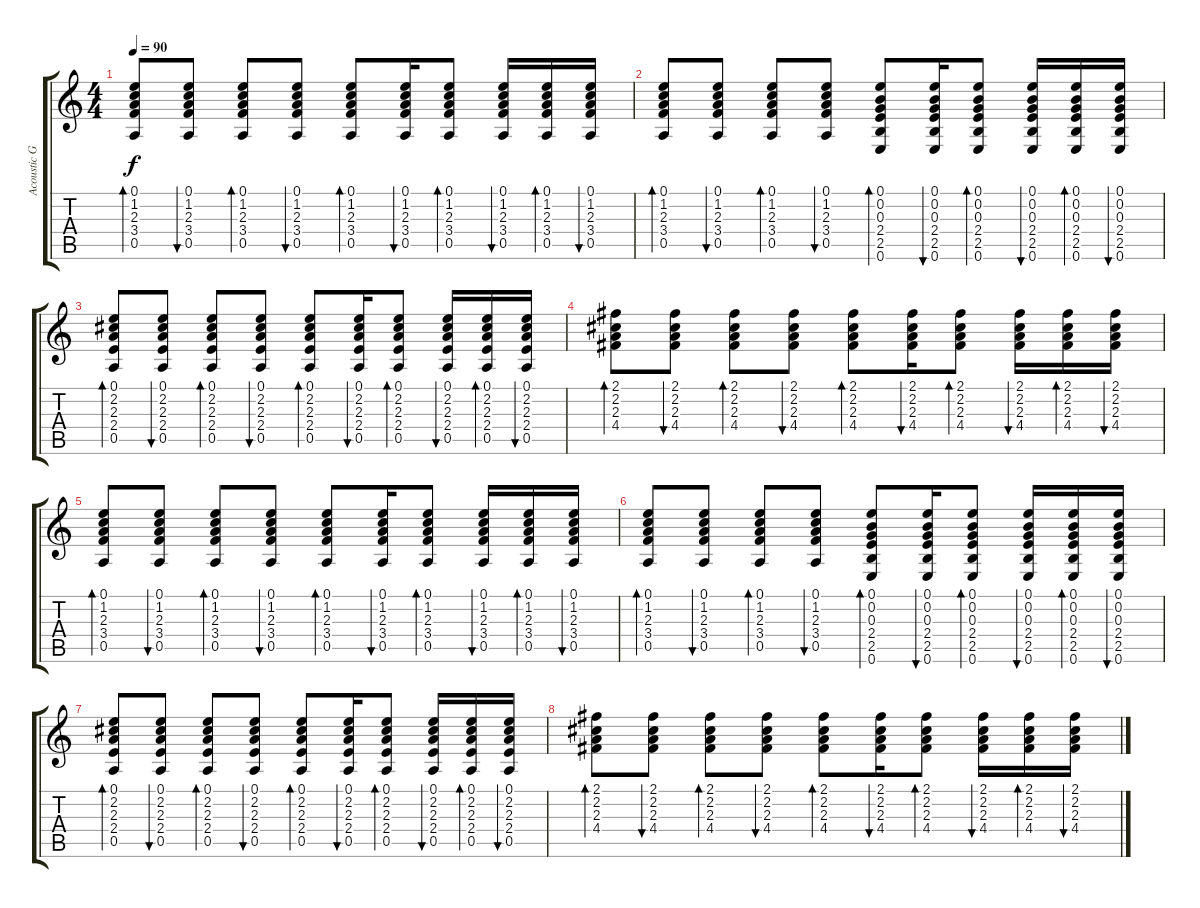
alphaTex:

\track ("Acoustic Guitar" "Acoustic G") {instrument acousticguitarnylon}
\staff {score tabs}
\tuning (E4 B3 G3 D3 A2 E2) {hide}
\ts (4 4)
\tempo 90
\clef g2
\ks c
(0.1 1.2 2.3 3.4 0.5).8{bd 30 dy f} (0.1 1.2 2.3 3.4 0.5).8{bu 30} (0.1 1.2 2.3 3.4 0.5).8{bd 30} (0.1 1.2 2.3 3.4 0.5).8{bu 30} (0.1 1.2 2.3 3.4 0.5).8{bd 30} (0.1 1.2 2.3 3.4 0.5).16{bu 30} (0.1 1.2 2.3 3.4 0.5).8{bd 30} (0.1 1.2 2.3 3.4 0.5).16{bu 30} (0.1 1.2 2.3 3.4 0.5).16{bd 30} (0.1 1.2 2.3 3.4 0.5).16{bu 60} |
(0.1 1.2 2.3 3.4 0.5).8{bd 30} (0.1 1.2 2.3 3.4 0.5).8{bu 30} (0.1 1.2 2.3 3.4 0.5).8{bd 30} (0.1 1.2 2.3 3.4 0.5).8{bu 30} (0.1 0.2 0.3 2.4 2.5 0.6).8{bd 30} (0.1 0.2 0.3 2.4 2.5 0.6).16{bu 30} (0.1 0.2 0.3 2.4 2.5 0.6).8{bd 30} (0.1 0.2 0.3 2.4 2.5 0.6).16{bu 30} (0.1 0.2 0.3 2.4 2.5 0.6).16{bd 30} (0.1 0.2 0.3 2.4 2.5 0.6).16{bu 60} |
(0.1 2.2 2.3 2.4 0.5).8{bd 30} (0.1 2.2 2.3 2.4 0.5).8{bu 30} (0.1 2.2 2.3 2.4 0.5).8{bd 30} (0.1 2.2 2.3 2.4 0.5).8{bu 30} (0.1 2.2 2.3 2.4 0.5).8{bd 30} (0.1 2.2 2.3 2.4 0.5).16{bu 30} (0.1 2.2 2.3 2.4 0.5).8{bd 30} (0.1 2.2 2.3 2.4 0.5).16{bu 30} (0.1 2.2 2.3 2.4 0.5).16{bd 30} (0.1 2.2 2.3 2.4 0.5).16{bu 60} |
(2.1 2.2 2.3 4.4).8{bd 30} (2.1 2.2 2.3 4.4).8{bu 30} (2.1 2.2 2.3 4.4).8{bd 30} (2.1 2.2 2.3 4.4).8{bu 30} (2.1 2.2 2.3 4.4).8{bd 30} (2.1 2.2 2.3 4.4).16{bu 30} (2.1 2.2 2.3 4.4).8{bd 30} (2.1 2.2 2.3 4.4).16{bu 30} (2.1 2.2 2.3 4.4).16{bd 30} (2.1 2.2 2.3 4.4).16{bu 60} |
(0.1 1.2 2.3 3.4 0.5).8{bd 30} (0.1 1.2 2.3 3.4 0.5).8{bu 30} (0.1 1.2 2.3 3.4 0.5).8{bd 30} (0.1 1.2 2.3 3.4 0.5).8{bu 30} (0.1 1.2 2.3 3.4 0.5).8{bd 30} (0.1 1.2 2.3 3.4 0.5).16{bu 30} (0.1 1.2 2.3 3.4 0.5).8{bd 30} (0.1 1.2 2.3 3.4 0.5).16{bu 30} (0.1 1.2 2.3 3.4 0.5).16{bd 30} (0.1 1.2 2.3 3.4 0.5).16{bu 60} |
(0.1 1.2 2.3 3.4 0.5).8{bd 30} (0.1 1.2 2.3 3.4 0.5).8{bu 30} (0.1 1.2 2.3 3.4 0.5).8{bd 30} (0.1 1.2 2.3 3.4 0.5).8{bu 30} (0.1 0.2 0.3 2.4 2.5 0.6).8{bd 30} (0.1 0.2 0.3 2.4 2.5 0.6).16{bu 30} (0.1 0.2 0.3 2.4 2.5 0.6).8{bd 30} (0.1 0.2 0.3 2.4 2.5 0.6).16{bu 30} (0.1 0.2 0.3 2.4 2.5 0.6).16{bd 30} (0.1 0.2 0.3 2.4 2.5 0.6).16{bu 60} |
(0.1 2.2 2.3 2.4 0.5).8{bd 30} (0.1 2.2 2.3 2.4 0.5).8{bu 30} (0.1 2.2 2.3 2.4 0.5).8{bd 30} (0.1 2.2 2.3 2.4 0.5).8{bu 30} (0.1 2.2 2.3 2.4 0.5).8{bd 30} (0.1 2.2 2.3 2.4 0.5).16{bu 30} (0.1 2.2 2.3 2.4 0.5).8{bd 30} (0.1 2.2 2.3 2.4 0.5).16{bu 30} (0.1 2.2 2.3 2.4 0.5).16{bd 30} (0.1 2.2 2.3 2.4 0.5).16{bu 60} |
(2.1 2.2 2.3 4.4).8{bd 30} (2.1 2.2 2.3 4.4).8{bu 30} (2.1 2.2 2.3 4.4).8{bd 30} (2.1 2.2 2.3 4.4).8{bu 30} (2.1 2.2 2.3 4.4).8{bd 30} (2.1 2.2 2.3 4.4).16{bu 30} (2.1 2.2 2.3 4.4).8{bd 30} (2.1 2.2 2.3 4.4).16{bu 30} (2.1 2.2 2.3 4.4).16{bd 30} (2.1 2.2 2.3 4.4).16{bu 60}
